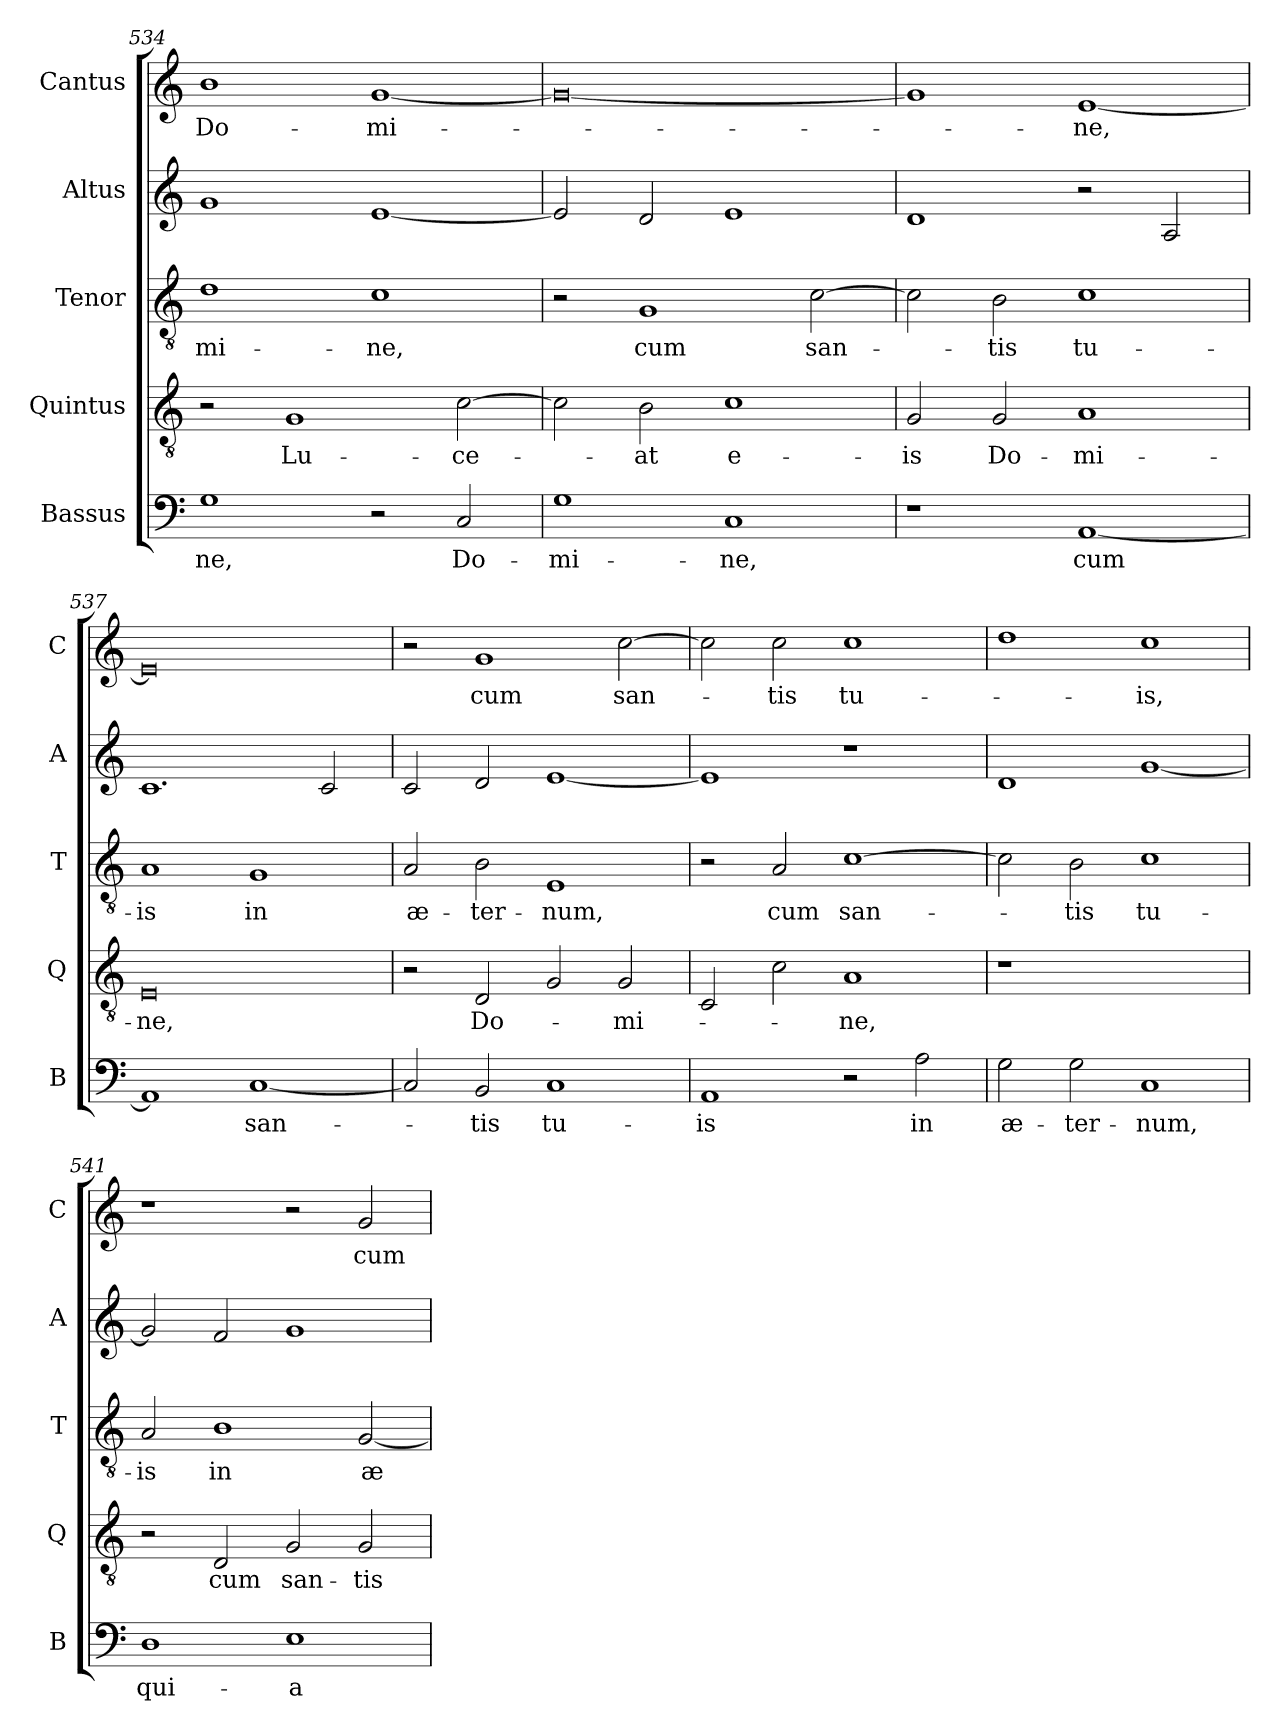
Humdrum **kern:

**kern	**text	**kern	**text	**kern	**text	**kern	**kern	**text
*part5	*part5	*part4	*part4	*part3	*part3	*part2	*part1	*part1
*staff5	*staff5	*staff4	*staff4	*staff3	*staff3	*staff2	*staff1	*staff1
*I"Bassus	*	*I"Quintus	*	*I"Tenor	*	*I"Altus	*I"Cantus	*
*I'B	*	*I'Q	*	*I'T	*	*I'A	*I'C	*
*clefF4	*	*clefGv2	*	*clefGv2	*	*clefG2	*clefG2	*
*k[]	*	*k[]	*	*k[]	*	*k[]	*k[]	*
*C:	*	*C:	*	*C:	*	*C:	*C:	*
=534	=534	=534	=534	=534	=534	=534	=534	=534
!	!LO:LY:b	!	!	!	!LO:LY:b	!	!	!LO:LY:b
1G	-ne,	2r	.	1d	-mi-	1g	1b	Do-
!	!	!	!LO:LY:b	!	!	!	!	!
.	.	1G	Lu-	.	.	.	.	.
!	!	!	!	!	!LO:LY:b	!	!	!LO:LY:b
2r	.	.	.	1c	-ne,	[1e	[1g	-mi-
!	!LO:LY:b	!	!LO:LY:b	!	!	!	!	!
2C/	Do-	[2c\	-ce-	.	.	.	.	.
=535	=535	=535	=535	=535	=535	=535	=535	=535
!	!LO:LY:b	!	!	!	!	!	!	!
1G	-mi-	2c\]	.	2r	.	2e/]	0g_	.
!	!	!	!LO:LY:b	!	!LO:LY:b	!	!	!
.	.	2B\	-at	1G	cum	2d/	.	.
!	!LO:LY:b	!	!LO:LY:b	!	!	!	!	!
1C	-ne,	1c	e-	.	.	1e	.	.
!	!	!	!	!	!LO:LY:b	!	!	!
.	.	.	.	[2c\	san-	.	.	.
!!LO:LB:g=z
=536	=536	=536	=536	=536	=536	=536	=536	=536
!	!	!	!LO:LY:b	!	!	!	!	!
1r	.	2G/	-is	2c\]	.	1d	1g]	.
!	!	!	!LO:LY:b	!	!LO:LY:b	!	!	!
.	.	2G/	Do-	2B\	-tis	.	.	.
!	!LO:LY:b	!	!LO:LY:b	!	!LO:LY:b	!	!	!LO:LY:b
[1AA	cum	1A	-mi-	1c	tu-	2r	[1e	-ne,
.	.	.	.	.	.	2A/	.	.
=537	=537	=537	=537	=537	=537	=537	=537	=537
!	!	!	!LO:LY:b	!	!LO:LY:b	!	!	!
1AA]	.	0E	-ne,	1A	-is	1.c	0e]	.
!	!LO:LY:b	!	!	!	!LO:LY:b	!	!	!
[1C	san-	.	.	1G	in	.	.	.
.	.	.	.	.	.	2c/	.	.
=538	=538	=538	=538	=538	=538	=538	=538	=538
!	!	!	!	!	!LO:LY:b	!	!	!
2C/]	.	2r	.	2A/	æ-	2c/	2r	.
!	!LO:LY:b	!	!LO:LY:b	!	!LO:LY:b	!	!	!LO:LY:b
2BB/	-tis	2D/	Do-	2B\	-ter-	2d/	1g	cum
!	!LO:LY:b	!	!	!	!LO:LY:b	!	!	!
1C	tu-	2G/	.	1E	-num,	[1e	.	.
!	!	!	!LO:LY:b	!	!	!	!	!LO:LY:b
.	.	2G/	-mi-	.	.	.	[2cc\	san-
=539	=539	=539	=539	=539	=539	=539	=539	=539
!	!LO:LY:b	!	!	!	!	!	!	!
1AA	-is	2C/	.	2r	.	1e]	2cc\]	.
!	!	!	!	!	!LO:LY:b	!	!	!LO:LY:b
.	.	2c\	.	2A/	cum	.	2cc\	-tis
!	!	!	!LO:LY:b	!	!LO:LY:b	!	!	!LO:LY:b
2r	.	1A	-ne,	[1c	san-	1r	1cc	tu-
!	!LO:LY:b	!	!	!	!	!	!	!
2A\	in	.	.	.	.	.	.	.
=540	=540	=540	=540	=540	=540	=540	=540	=540
!	!LO:LY:b	!	!	!	!	!	!	!
2G\	æ-	1r	.	2c\]	.	1d	1dd	.
!	!LO:LY:b	!	!	!	!LO:LY:b	!	!	!
2G\	-ter-	.	.	2B\	-tis	.	.	.
!	!LO:LY:b	!	!	!	!LO:LY:b	!	!	!LO:LY:b
1C	-num,	1ryy	.	1c	tu-	[1g	1cc	-is,
=541	=541	=541	=541	=541	=541	=541	=541	=541
!	!LO:LY:b	!	!	!	!LO:LY:b	!	!	!
1D	qui-	2r	.	2A/	-is	2g/]	1r	.
!	!	!	!LO:LY:b	!	!LO:LY:b	!	!	!
.	.	2D/	cum	1B	in	2f/	.	.
!	!LO:LY:b	!	!LO:LY:b	!	!	!	!	!
1E	-a	2G/	san-	.	.	1g	2r	.
!	!	!	!LO:LY:b	!	!LO:LY:b	!	!	!LO:LY:b
.	.	2G/	-tis	[2G/	æ-	.	2g/	cum
=	=	=	=	=	=	=	=	=
*-	*-	*-	*-	*-	*-	*-	*-	*-
